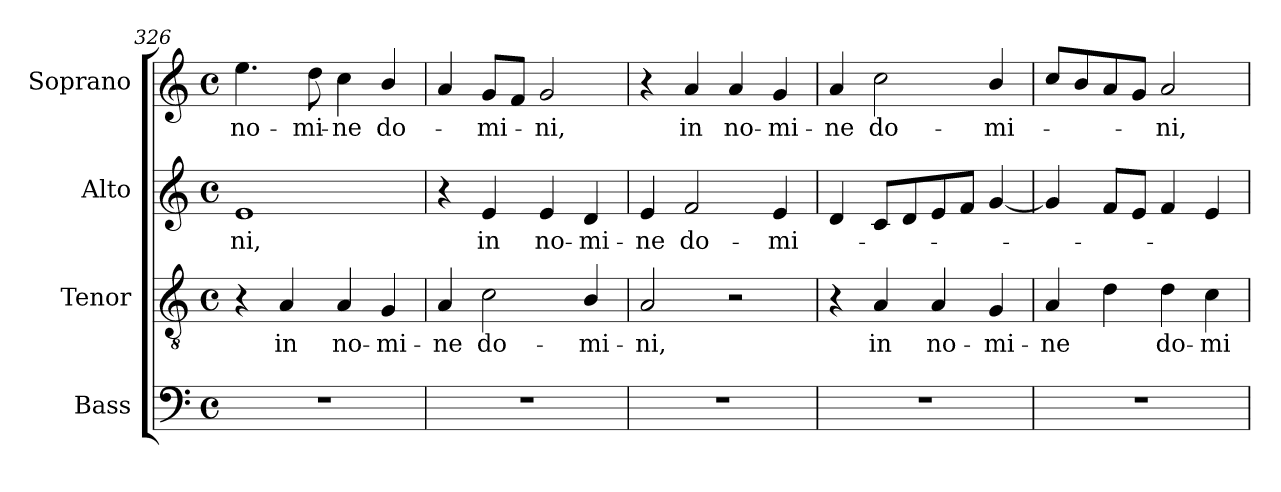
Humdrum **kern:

**kern	**kern	**text	**kern	**text	**kern	**text
*part4	*part3	*part3	*part2	*part2	*part1	*part1
*staff4	*staff3	*staff3	*staff2	*staff2	*staff1	*staff1
*I"Bass	*I"Tenor	*	*I"Alto	*	*I"Soprano	*
*I'B.	*I'T.	*	*I'A.	*	*I'S.	*
!!LO:LB:g=z
*clefF4	*clefGv2	*	*clefG2	*	*clefG2	*
*	*ITrd7c12	*	*	*	*	*
*k[]	*k[]	*	*k[]	*	*k[]	*
*C:	*C:	*	*C:	*	*C:	*
*M4/4	*M4/4	*	*M4/4	*	*M4/4	*
*met(c)	*met(c)	*	*met(c)	*	*met(c)	*
=326	=326	=326	=326	=326	=326	=326
!	!	!	!	!LO:LY:b:color=#000000	!	!
!	!	!	!	!	!	!LO:LY:b:color=#000000
1r	4r	.	1ei	-ni,	4.eei\	no-
!	!	!LO:LY:b:color=#000000	!	!	!	!
.	4AAi/	in	.	.	.	.
!	!	!	!	!	!	!LO:LY:b:color=#000000
.	.	.	.	.	8ddi\	-mi-
!	!	!LO:LY:b:color=#000000	!	!	!	!
!	!	!	!	!	!	!LO:LY:b:color=#000000
.	4AAi/	no-	.	.	4cci\	-ne
!	!	!LO:LY:b:color=#000000	!	!	!	!
!	!	!	!	!	!	!LO:LY:b:color=#000000
.	4GGi/	-mi-	.	.	4bi/	do-
=327	=327	=327	=327	=327	=327	=327
!	!	!LO:LY:b:color=#000000	!	!	!	!
1r	4AAi/	-ne	4r	.	4ai/	.
!	!	!LO:LY:b:color=#000000	!	!	!	!
!	!	!	!	!LO:LY:b:color=#000000	!	!
!	!	!	!	!	!	!LO:LY:b:color=#000000
.	2Ci\	do-	4ei/	in	8gi/L	-mi-
.	.	.	.	.	8fi/J	.
!	!	!	!	!LO:LY:b:color=#000000	!	!
!	!	!	!	!	!	!LO:LY:b:color=#000000
.	.	.	4ei/	no-	2gi/	-ni,
!	!	!LO:LY:b:color=#000000	!	!	!	!
!	!	!	!	!LO:LY:b:color=#000000	!	!
.	4BBi/	-mi-	4di/	-mi-	.	.
=328	=328	=328	=328	=328	=328	=328
!	!	!LO:LY:b:color=#000000	!	!	!	!
!	!	!	!	!LO:LY:b:color=#000000	!	!
1r	2AAi/	-ni,	4ei/	-ne	4r	.
!	!	!	!	!LO:LY:b:color=#000000	!	!
!	!	!	!	!	!	!LO:LY:b:color=#000000
.	.	.	2fi/	do-	4ai/	in
!	!	!	!	!	!	!LO:LY:b:color=#000000
.	2r	.	.	.	4ai/	no-
!	!	!	!	!LO:LY:b:color=#000000	!	!
!	!	!	!	!	!	!LO:LY:b:color=#000000
.	.	.	4ei/	-mi-	4gi/	-mi-
=329	=329	=329	=329	=329	=329	=329
!	!	!	!	!	!	!LO:LY:b:color=#000000
1r	4r	.	4di/	.	4ai/	-ne
!	!	!LO:LY:b:color=#000000	!	!	!	!
!	!	!	!	!	!	!LO:LY:b:color=#000000
.	4AAi/	in	8ci/L	.	2cci\	do-
.	.	.	8di/	.	.	.
!	!	!LO:LY:b:color=#000000	!	!	!	!
.	4AAi/	no-	8ei/	.	.	.
.	.	.	8fi/J	.	.	.
!	!	!LO:LY:b:color=#000000	!	!	!	!
!	!	!	!	!	!	!LO:LY:b:color=#000000
.	4GGi/	-mi-	[4gi/	.	4bi/	-mi-
!!LO:LB:g=z
=330	=330	=330	=330	=330	=330	=330
!	!	!LO:LY:b:color=#000000	!	!	!	!
1r	4AAi/	-ne	4gi/]	.	8cci/L	.
.	.	.	.	.	8bi/	.
.	4Di\	.	8fi/L	.	8ai/	.
.	.	.	8ei/J	.	8gi/J	.
!	!	!LO:LY:b:color=#000000	!	!	!	!
!	!	!	!	!	!	!LO:LY:b:color=#000000
.	4Di\	do-	4fi/	.	2ai/	-ni,
!	!	!LO:LY:b:color=#000000	!	!	!	!
.	4Ci\	-mi-	4ei/	.	.	.
=	=	=	=	=	=	=
*-	*-	*-	*-	*-	*-	*-
